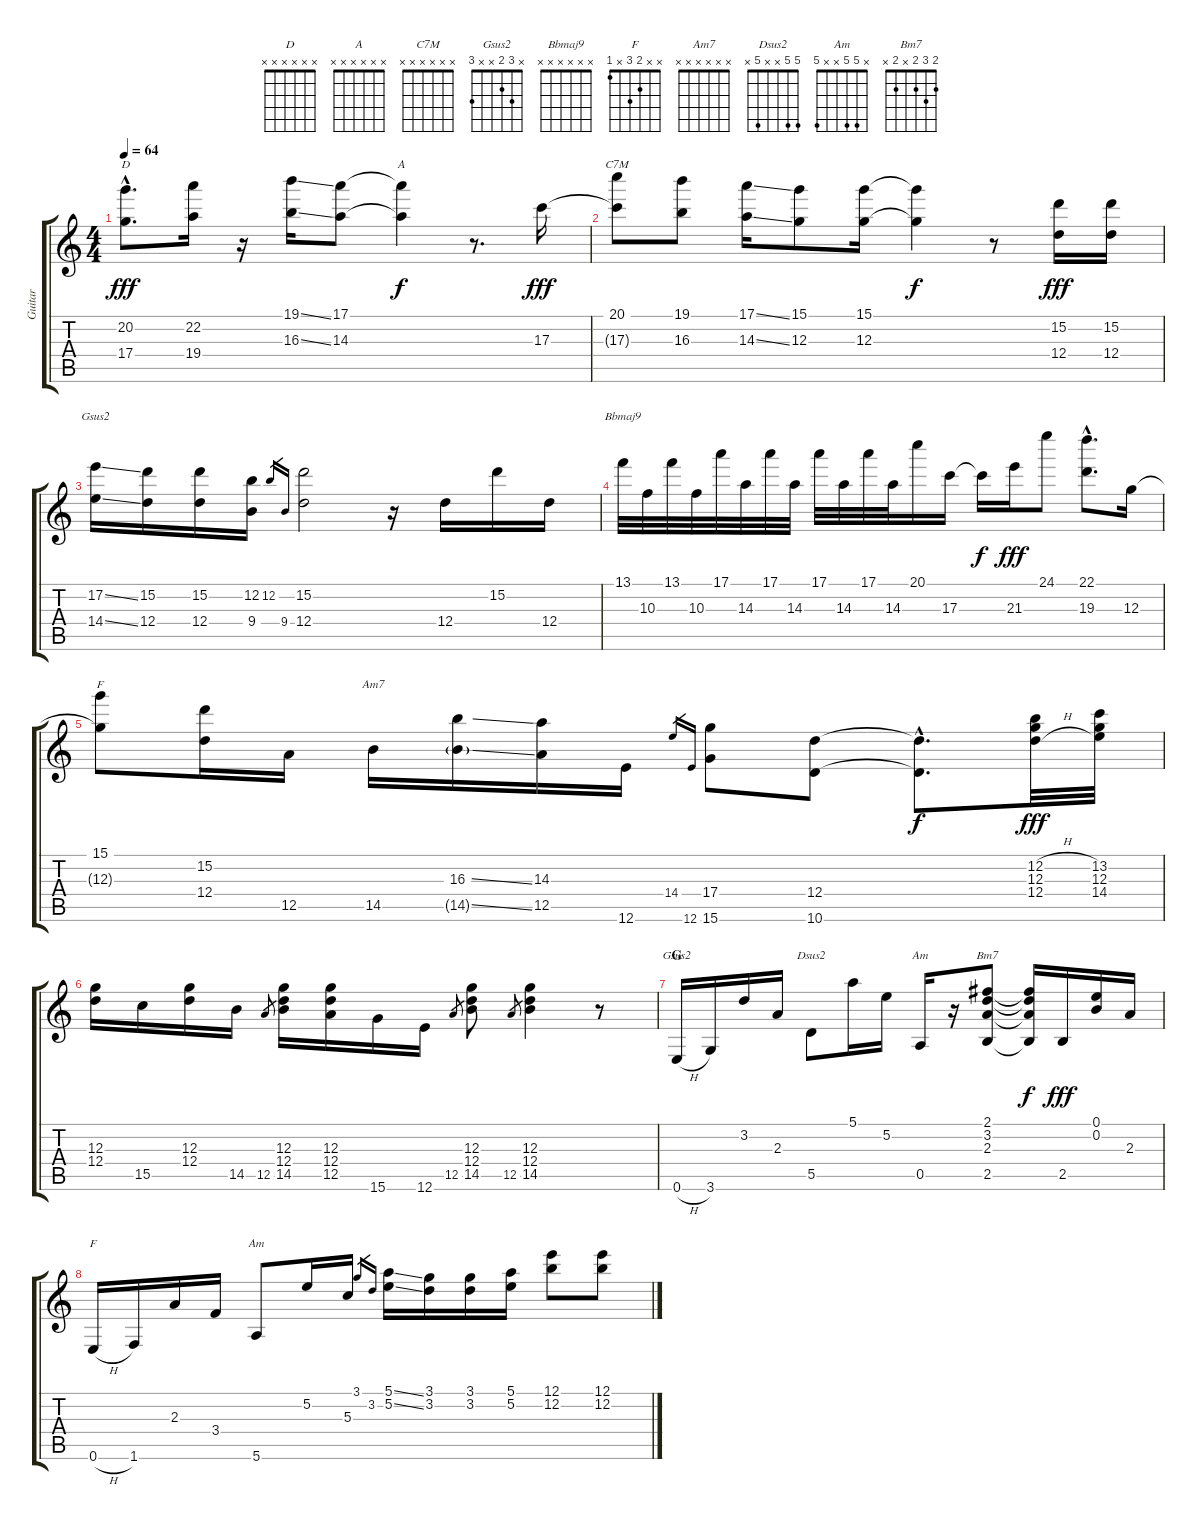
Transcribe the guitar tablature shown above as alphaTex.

\track ("Guitar" "Guitar") {instrument acousticguitarsteel}
\staff {score tabs}
\tuning (E4 B3 G3 D3 A2 E2) {hide}
\chord ("D" x x x x x x)
\chord ("A" x x x x x x)
\chord ("C7M" x x x x x x)
\chord ("Gsus2" x x x x x x)
\chord ("Bbmaj9" x x x x x x)
\chord ("F" x x x x x x)
\chord ("Am7" x x x x x x)
\chord ("Gsus2" x 3 2 x x 3)
\chord ("Dsus2" 5 5 x x 5 x)
\chord ("Am" x x x x x x)
\chord ("Bm7" 2 3 2 x 2 x)
\chord ("F" x x 2 3 x 1)
\chord ("Am" x 5 5 x x 5)
\ts (4 4)
\tempo 64
\clef g2
\ks c
(20.2{hac} 17.4{hac}).8{d ch "D" dy fff} (22.2 19.4).16 r.16 (19.1{ss} 16.3{ss}).16 (17.1 14.3).8 (17.1{t} 14.3{t}).4{ch "A" dy f} r.8{d} 17.3.16{dy fff} |
(20.1 17.3{t}).8{ch "C7M"} (19.1 16.3).8 (17.1{ss} 14.3{ss}).16 (15.1 12.3).8 (15.1 12.3).16 (15.1{t} 12.3{t}).4{dy f} r.8 (15.2 12.4).16{dy fff} (15.2 12.4).16 |
(17.2{ss} 14.4{ss}).16{ch "Gsus2"} (15.2 12.4).16 (15.2 12.4).16 (12.2 9.4).16 12.2.16{gr} 9.4.16{gr} (15.2 12.4).2 r.16 12.4.16 15.2.16 12.4.16 |
13.1.32{ch "Bbmaj9"} 10.3.32 13.1.32 10.3.32 17.1.32 14.3.32 17.1.32 14.3.32 17.1.32 14.3.32 17.1.32 14.3.32 20.1.16 17.3.16 17.3{t}.16{dy f} 21.3.16{dy fff} 24.1.8 (22.1{hac} 19.3{hac}).8{d} 12.3.16 |
(15.1 12.3{t}).8{ch "F"} (15.2 12.4).16 12.5.16 14.5.16{ch "Am7"} (16.3{ss} 14.5{ss g}).16 (14.3 12.5).16 12.6.16 14.4.16{gr} 12.6.16{gr} (17.4 15.6).8 (12.4 10.6).8 (12.4{hac t} 10.6{hac t}).8{d dy f} (12.2{h} 12.3{h} 12.4{h}).32{dy fff} (13.2 12.3 14.4).32 |
(12.3 12.4).16 15.5.16 (12.3 12.4).16 14.5.16 12.5.8{gr} (12.3 12.4 14.5).16 (12.3 12.4 12.5).16 15.6.16 12.6.16 12.5.8{gr} (12.3 12.4 14.5).8 12.5.8{gr} (12.3 12.4 14.5).4 r.8 |
\section ("" "G")
0.6{h}.16{ch "Gsus2"} 3.6.16 3.2.16 2.3.16 5.5.8{ch "Dsus2"} 5.1.16 5.2.16 0.5.16{ch "Am"} r.16 (2.1 3.2 2.3 2.5).8{ch "Bm7"} (2.1{t} 3.2{t} 2.3{t} 2.5{t}).16{dy f} 2.5.16{dy fff} (0.1 0.2).16 2.3.16 |
0.6{h}.16{ch "F"} 1.6.16 2.3.16 3.4.16 5.6.8{ch "Am"} 5.2.16 5.3.16 3.1.16{gr} 3.2.16{gr} (5.1{ss} 5.2{ss}).16 (3.1 3.2).16 (3.1 3.2).16 (5.1 5.2).16 (12.1 12.2).8 (12.1 12.2).8
